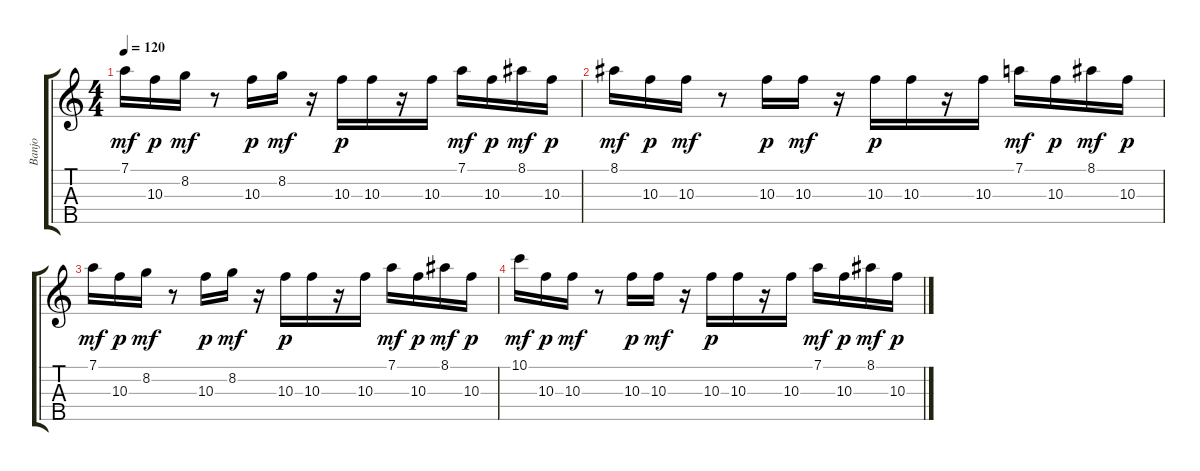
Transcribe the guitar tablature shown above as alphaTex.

\track ("Banjo" "Banjo") {instrument banjo}
\staff {score tabs}
\tuning (D4 B3 G3 C3 G4) {hide}
\displaytranspose 12
\ts (4 4)
\tempo 120
\clef g2
\ks c
7.1.16{dy mf} 10.3.16{dy p} 8.2.16{dy mf} r.8 10.3.16{dy p} 8.2.16{dy mf} r.16 10.3.16{dy p} 10.3.16 r.16 10.3.16 7.1.16{dy mf} 10.3.16{dy p} 8.1.16{dy mf} 10.3.16{dy p} |
8.1.16{dy mf volume 0} 10.3.16{dy p} 10.3.16{dy mf} r.8 10.3.16{dy p} 10.3.16{dy mf} r.16 10.3.16{dy p} 10.3.16 r.16 10.3.16 7.1.16{dy mf} 10.3.16{dy p} 8.1.16{dy mf} 10.3.16{dy p} |
7.1.16{dy mf} 10.3.16{dy p} 8.2.16{dy mf} r.8 10.3.16{dy p} 8.2.16{dy mf} r.16 10.3.16{dy p} 10.3.16 r.16 10.3.16 7.1.16{dy mf} 10.3.16{dy p} 8.1.16{dy mf} 10.3.16{dy p} |
10.1.16{dy mf} 10.3.16{dy p} 10.3.16{dy mf} r.8 10.3.16{dy p} 10.3.16{dy mf} r.16 10.3.16{dy p} 10.3.16 r.16 10.3.16 7.1.16{dy mf} 10.3.16{dy p} 8.1.16{dy mf} 10.3.16{dy p}
